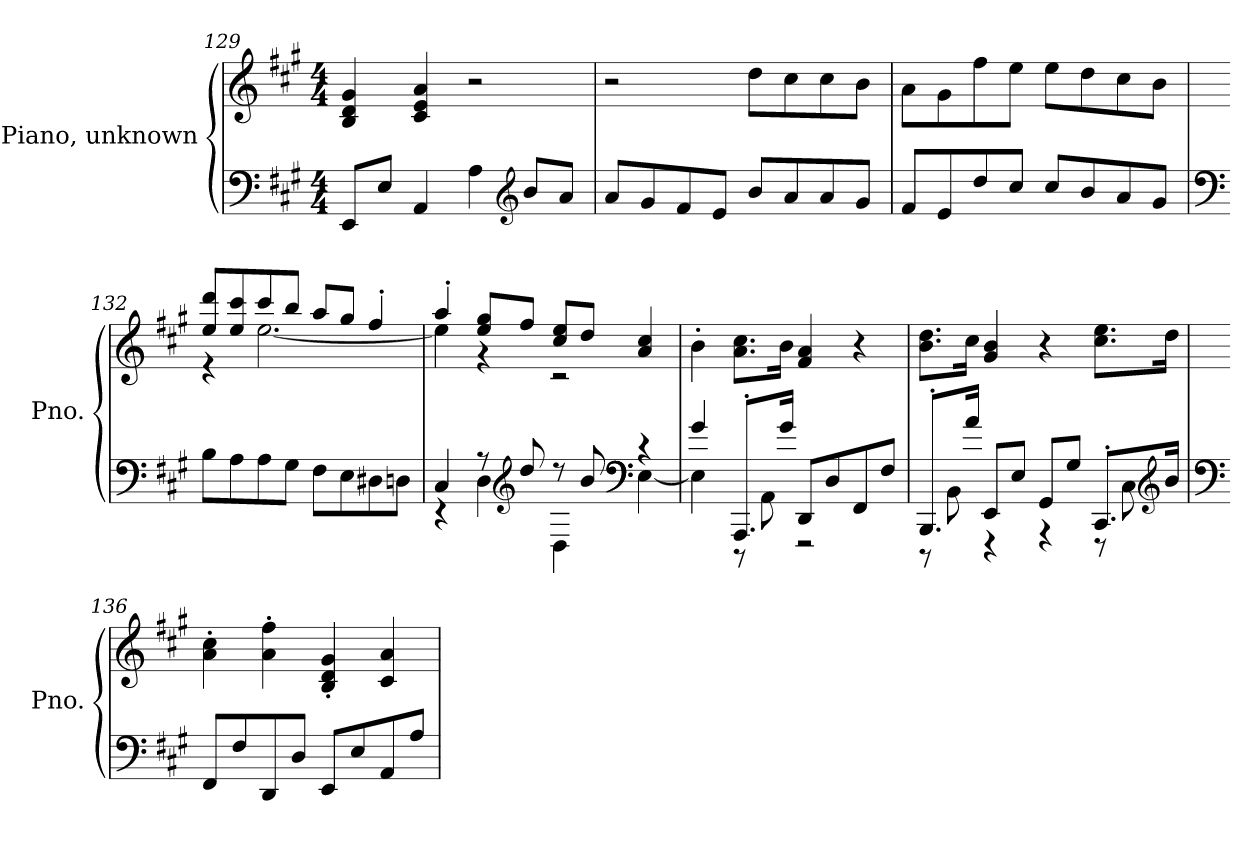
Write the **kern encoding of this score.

**kern	**kern
*part1	*part1
*staff2	*staff1
*I"Piano, unknown	*
*I'Pno.	*
*clefF4	*clefG2
*k[f#c#g#]	*k[f#c#g#]
*M4/4	*M4/4
=129	=129
8EE/L	4B/ 4d/ 4g#/
8E/J	.
4AA/	4c#/ 4e/ 4a/
4A\	2r
*clefG2	*
8b/L	.
8a/J	.
=130	=130
8a/L	2r
8g#/	.
8f#/	.
8e/J	.
8b/L	8dd\L
8a/	8cc#\
8a/	8cc#\
8g#/J	8b\J
!!LO:LB:g=z
=131	=131
8f#/L	8a\L
8e/	8g#\
8dd/	8ff#\
8cc#/J	8ee\J
8cc#/L	8ee\L
8b/	8dd\
8a/	8cc#\
8g#/J	8b\J
=132	=132
*clefF4	*
*	*^
8B\L	8ee/ 8ddd/L	4r
8A\	8ee/ 8ccc#/	.
8A\	8ccc#/	[2.ee\
8G#\J	8bb/J	.
8F#\L	8aa/L	.
8E\	8gg#/J	.
8D#X\	4ff#'/	.
8Dn\J	.	.
=133	=133	=133
*^	*	*
4C#/	4r	4aa'/	4ee\]
8r	4D\	8ee/ 8gg#/L	4r
*clefG2	*	*	*
8dd/	.	8ff#/J	.
8r	4D\	8cc#/ 8ee/L	2r
8b/	.	8dd/J	.
*clefF4	*	*	*
4r	[4E\	4a/ 4cc#/	.
*	*	*v	*v
=134	=134	=134
4g#/	4E\]	4b'\
8.AAA'/L	8r	8.a\ 8.cc#\L
.	8AA\	.
16g#/Jk	.	16b\Jk
8DD/L	2r	4f#/ 4a/
8D/	.	.
8FF#/	.	4r
8F#/J	.	.
!!LO:LB:g=z
=135	=135	=135
8.BBB'/L	8r	8.b\ 8.dd\L
.	8BB\	.
16a/Jk	.	16cc#\Jk
8EE/L	4r	4g#/ 4b/
8E/J	.	.
8GG#/L	4r	4r
8G#/J	.	.
8.CC#'/L	8r	8.cc#\ 8.ee\L
.	8C#\	.
*clefG2	*	*
16b/Jk	.	16dd\Jk
*v	*v	*
=136	=136
*clefF4	*
8FF#/L	4a\' 4cc#\'
8F#/	.
8DD/	4a\' 4ff#\'
8D/J	.
8EE/L	4B/' 4d/' 4g#/'
8E/	.
8AA/	4c#/ 4a/
8A/J	.
=	=
*-	*-
